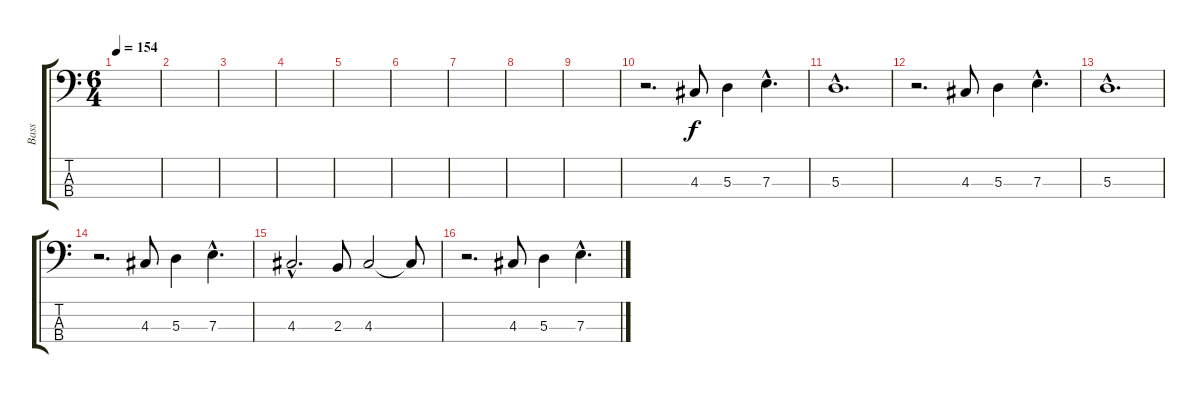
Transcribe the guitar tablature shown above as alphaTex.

\track ("Bass" "Bass") {instrument electricbassfinger}
\staff {score tabs}
\tuning (G2 D2 A1 E1) {hide}
\ts (6 4)
\tempo 154
\clef f4
\ks c
|
|
|
|
|
|
|
|
|
r.2{d} 4.3.8 5.3.4 7.3{hac}.4{d} |
5.3{hac}.1{d} |
r.2{d} 4.3.8 5.3.4 7.3{hac}.4{d} |
5.3{hac}.1{d} |
r.2{d} 4.3.8 5.3.4 7.3{hac}.4{d} |
4.3{hac}.2{d} 2.3.8 4.3.2 4.3{t}.8 |
r.2{d} 4.3.8 5.3.4 7.3{hac}.4{d}
